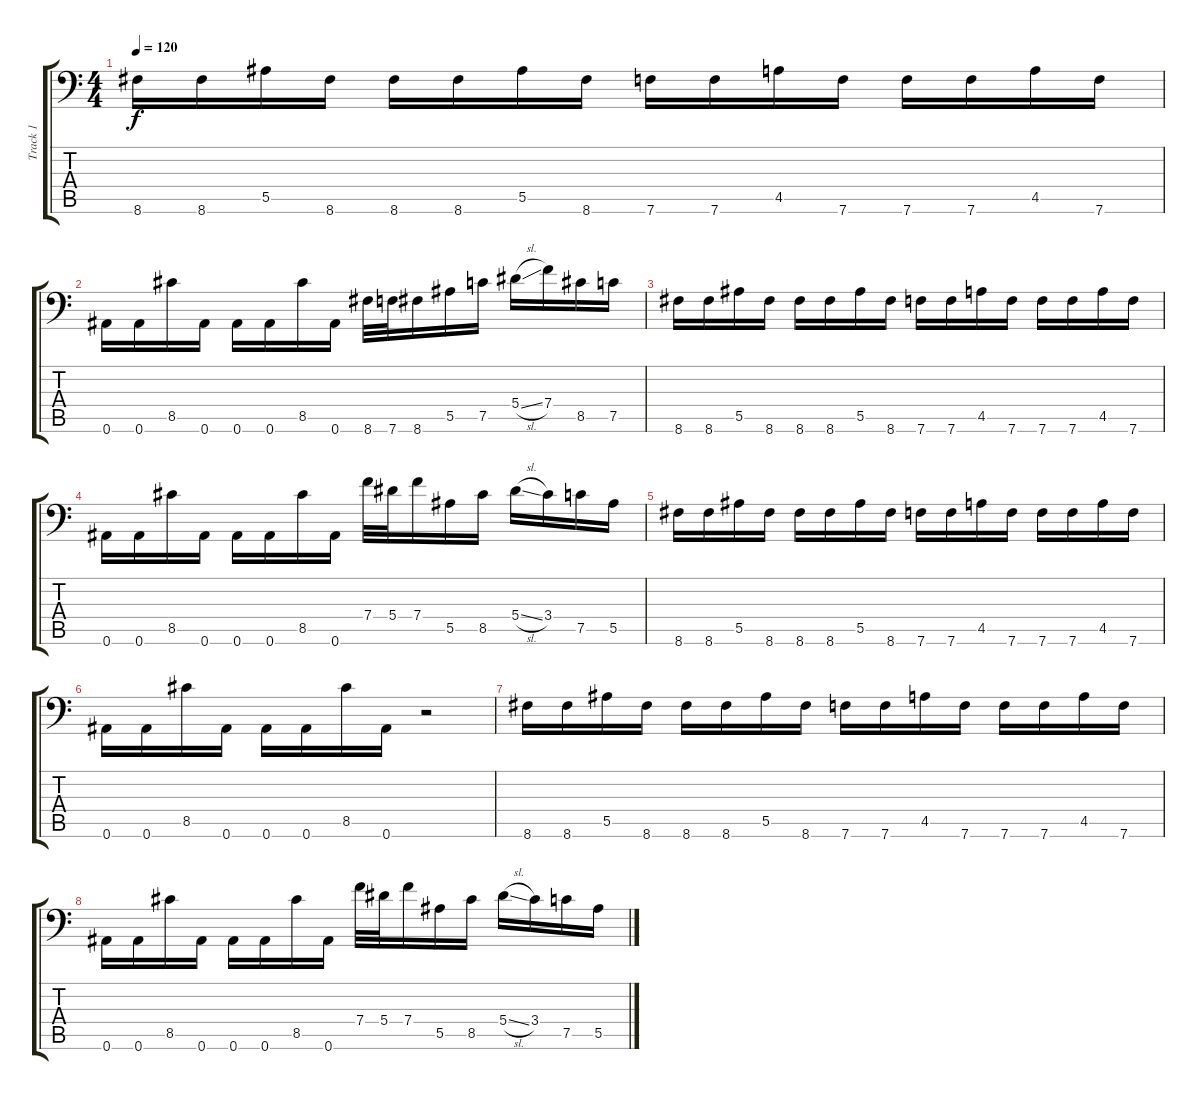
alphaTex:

\track ("Track 1" "Track 1") {instrument distortionguitar}
\staff {score tabs}
\tuning (C4 G3 Eb3 Bb2 F2 Bb1) {hide}
\ts (4 4)
\tempo 120
\clef f4
\ks c
8.6.16{dy f} 8.6.16 5.5.16 8.6.16 8.6.16 8.6.16 5.5.16 8.6.16 7.6.16 7.6.16 4.5.16 7.6.16 7.6.16 7.6.16 4.5.16 7.6.16 |
0.6.16 0.6.16 8.5.16 0.6.16 0.6.16 0.6.16 8.5.16 0.6.16 8.6.32 7.6.32 8.6.16 5.5.16 7.5.16 5.4{sl}.16 7.4.16 8.5.16 7.5.16 |
8.6.16 8.6.16 5.5.16 8.6.16 8.6.16 8.6.16 5.5.16 8.6.16 7.6.16 7.6.16 4.5.16 7.6.16 7.6.16 7.6.16 4.5.16 7.6.16 |
0.6.16 0.6.16 8.5.16 0.6.16 0.6.16 0.6.16 8.5.16 0.6.16 7.4.32 5.4.32 7.4.16 5.5.16 8.5.16 5.4{sl}.16 3.4.16 7.5.16 5.5.16 |
8.6.16 8.6.16 5.5.16 8.6.16 8.6.16 8.6.16 5.5.16 8.6.16 7.6.16 7.6.16 4.5.16 7.6.16 7.6.16 7.6.16 4.5.16 7.6.16 |
0.6.16 0.6.16 8.5.16 0.6.16 0.6.16 0.6.16 8.5.16 0.6.16 r.2 |
8.6.16 8.6.16 5.5.16 8.6.16 8.6.16 8.6.16 5.5.16 8.6.16 7.6.16 7.6.16 4.5.16 7.6.16 7.6.16 7.6.16 4.5.16 7.6.16 |
0.6.16 0.6.16 8.5.16 0.6.16 0.6.16 0.6.16 8.5.16 0.6.16 7.4.32 5.4.32 7.4.16 5.5.16 8.5.16 5.4{sl}.16 3.4.16 7.5.16 5.5.16
